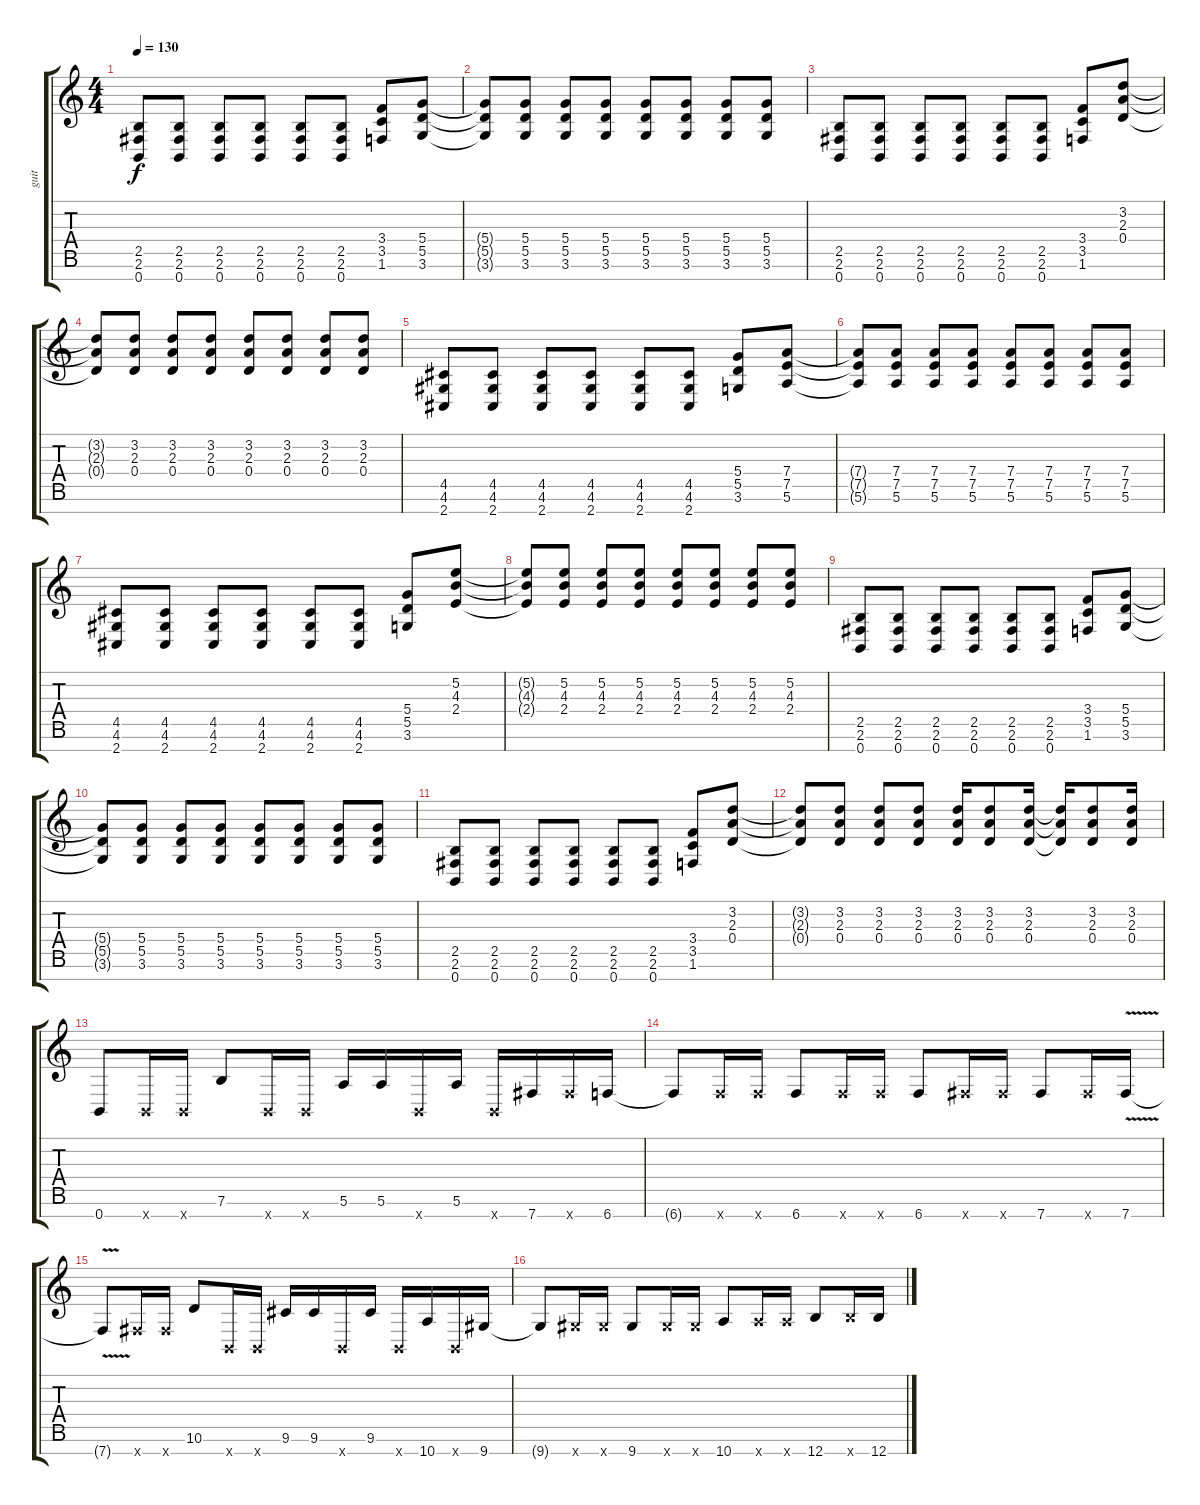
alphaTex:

\track ("guit" "guit") {instrument distortionguitar}
\staff {score tabs}
\tuning (E4 B3 G3 D3 A2 E2 B1) {hide}
\ts (4 4)
\tempo 130
\clef g2
\ks c
(2.5 2.6 0.7).8{dy f} (2.5 2.6 0.7).8 (2.5 2.6 0.7).8 (2.5 2.6 0.7).8 (2.5 2.6 0.7).8 (2.5 2.6 0.7).8 (3.4 3.5 1.6).8 (5.4 5.5 3.6).8 |
(5.4{t} 5.5{t} 3.6{t}).8 (5.4 5.5 3.6).8 (5.4 5.5 3.6).8 (5.4 5.5 3.6).8 (5.4 5.5 3.6).8 (5.4 5.5 3.6).8 (5.4 5.5 3.6).8 (5.4 5.5 3.6).8 |
(2.5 2.6 0.7).8 (2.5 2.6 0.7).8 (2.5 2.6 0.7).8 (2.5 2.6 0.7).8 (2.5 2.6 0.7).8 (2.5 2.6 0.7).8 (3.4 3.5 1.6).8 (3.2 2.3 0.4).8 |
(3.2{t} 2.3{t} 0.4{t}).8 (3.2 2.3 0.4).8 (3.2 2.3 0.4).8 (3.2 2.3 0.4).8 (3.2 2.3 0.4).8 (3.2 2.3 0.4).8 (3.2 2.3 0.4).8 (3.2 2.3 0.4).8 |
(4.5 4.6 2.7).8 (4.5 4.6 2.7).8 (4.5 4.6 2.7).8 (4.5 4.6 2.7).8 (4.5 4.6 2.7).8 (4.5 4.6 2.7).8 (5.4 5.5 3.6).8 (7.4 7.5 5.6).8 |
(7.4{t} 7.5{t} 5.6{t}).8 (7.4 7.5 5.6).8 (7.4 7.5 5.6).8 (7.4 7.5 5.6).8 (7.4 7.5 5.6).8 (7.4 7.5 5.6).8 (7.4 7.5 5.6).8 (7.4 7.5 5.6).8 |
(4.5 4.6 2.7).8 (4.5 4.6 2.7).8 (4.5 4.6 2.7).8 (4.5 4.6 2.7).8 (4.5 4.6 2.7).8 (4.5 4.6 2.7).8 (5.4 5.5 3.6).8 (5.2 4.3 2.4).8 |
(5.2{t} 4.3{t} 2.4{t}).8 (5.2 4.3 2.4).8 (5.2 4.3 2.4).8 (5.2 4.3 2.4).8 (5.2 4.3 2.4).8 (5.2 4.3 2.4).8 (5.2 4.3 2.4).8 (5.2 4.3 2.4).8 |
(2.5 2.6 0.7).8 (2.5 2.6 0.7).8 (2.5 2.6 0.7).8 (2.5 2.6 0.7).8 (2.5 2.6 0.7).8 (2.5 2.6 0.7).8 (3.4 3.5 1.6).8 (5.4 5.5 3.6).8 |
(5.4{t} 5.5{t} 3.6{t}).8 (5.4 5.5 3.6).8 (5.4 5.5 3.6).8 (5.4 5.5 3.6).8 (5.4 5.5 3.6).8 (5.4 5.5 3.6).8 (5.4 5.5 3.6).8 (5.4 5.5 3.6).8 |
(2.5 2.6 0.7).8 (2.5 2.6 0.7).8 (2.5 2.6 0.7).8 (2.5 2.6 0.7).8 (2.5 2.6 0.7).8 (2.5 2.6 0.7).8 (3.4 3.5 1.6).8 (3.2 2.3 0.4).8 |
(3.2{t} 2.3{t} 0.4{t}).8 (3.2 2.3 0.4).8 (3.2 2.3 0.4).8 (3.2 2.3 0.4).8 (3.2 2.3 0.4).16 (3.2 2.3 0.4).8 (3.2 2.3 0.4).16 (3.2{t} 2.3{t} 0.4{t}).16 (3.2 2.3 0.4).8 (3.2 2.3 0.4).16 |
0.7.8 0.7{x}.16 0.7{x}.16 7.6.8 0.7{x}.16 0.7{x}.16 5.6.16 5.6.16 0.7{x}.16 5.6.16 0.7{x}.16 7.7.16 7.7{x}.16 6.7.16 |
6.7{t}.8 6.7{x}.16 6.7{x}.16 6.7.8 6.7{x}.16 6.7{x}.16 6.7.8 7.7{x}.16 7.7{x}.16 7.7.8 7.7{x}.16 7.7{v}.16 |
7.7{t}.8 7.7{x}.16 7.7{x}.16 10.6.8 0.7{x}.16 0.7{x}.16 9.6.16 9.6.16 0.7{x}.16 9.6.16 0.7{x}.16 10.7.16 0.7{x}.16 9.7.16 |
9.7{t}.8 9.7{x}.16 9.7{x}.16 9.7.8 9.7{x}.16 9.7{x}.16 10.7.8 10.7{x}.16 10.7{x}.16 12.7.8 12.7{x}.16 12.7.16
